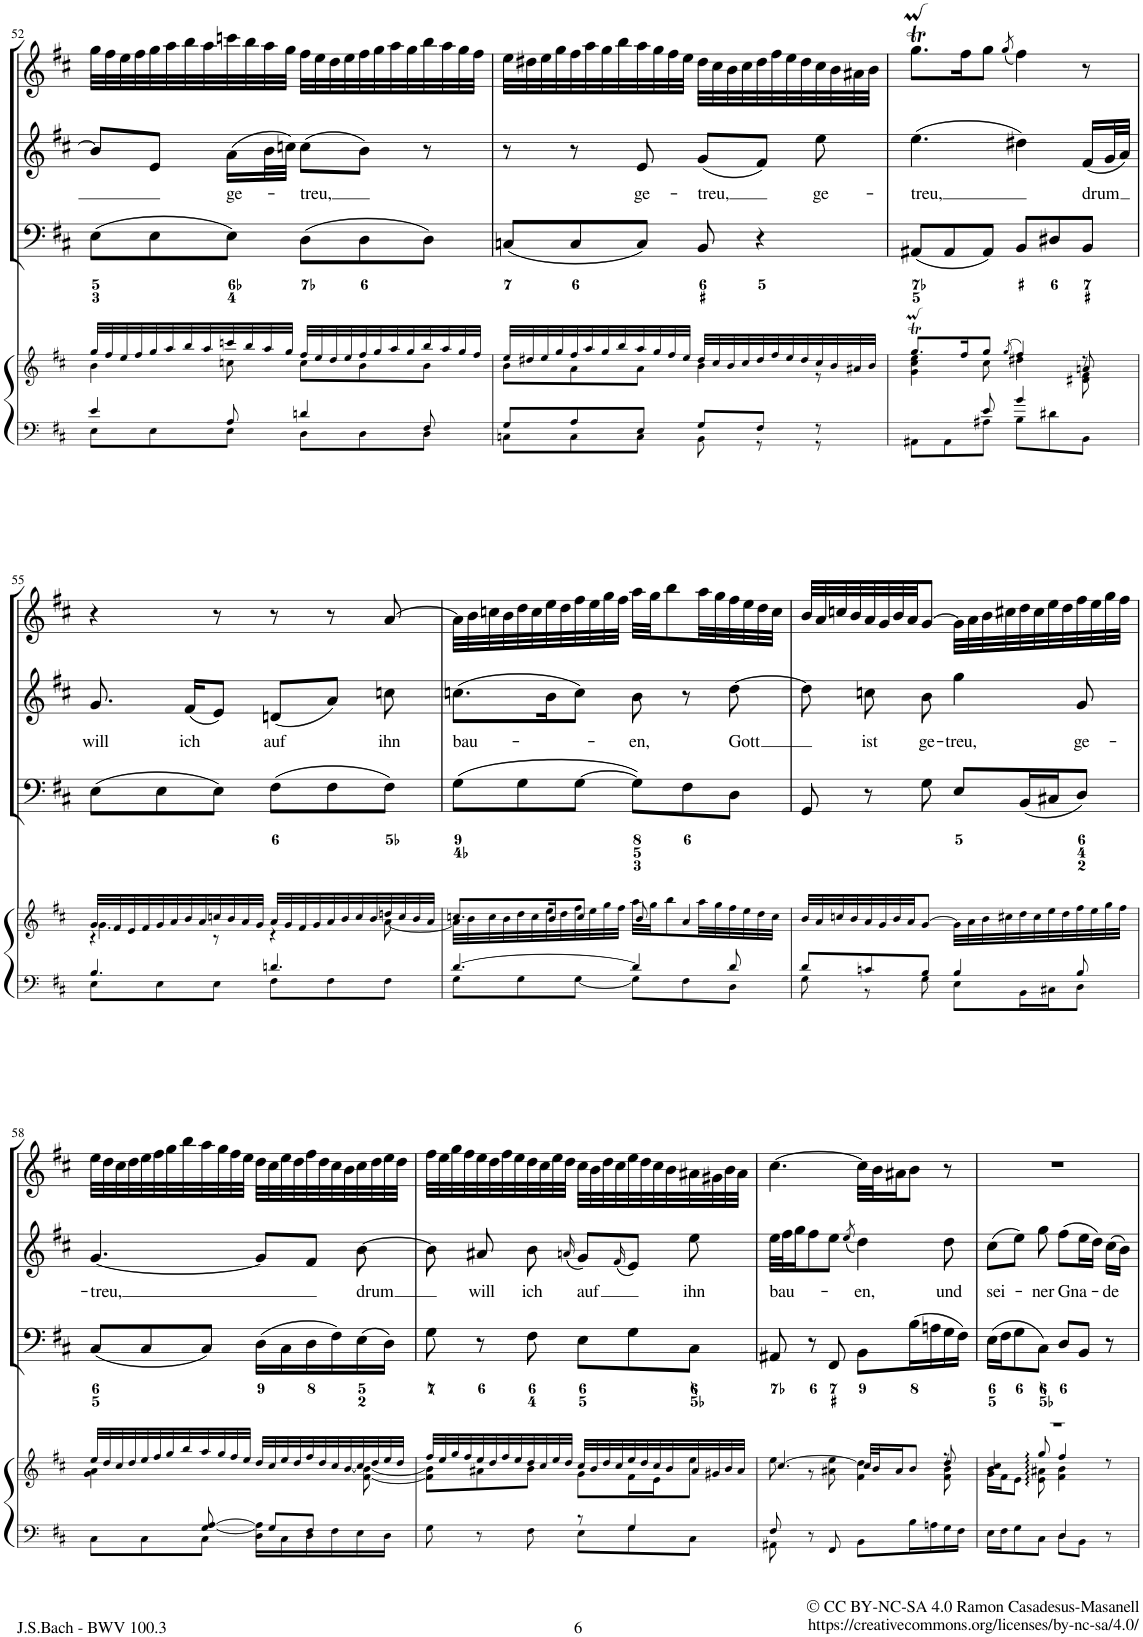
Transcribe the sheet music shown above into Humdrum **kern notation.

**kern	**kern	**kern	**kern	**text	**kern
*part4	*part4	*part3	*part2	*part2	*part1
*staff5	*staff4	*staff3	*staff2	*staff2	*staff1
*I"Piano reduction	*	*I"Organo e Violoncello	*I"Soprano	*	*I"Flauto Traverso Solo
*I'Pno	*	*	*	*	*I'Fl
!!LO:PB:g=z
*clefF4	*clefG2	*clefF4	*clefG2	*	*clefG2
*k[f#c#]	*k[f#c#]	*k[f#c#]	*k[f#c#]	*	*k[f#c#]
*M6/8	*M6/8	*M6/8	*M6/8	*	*M6/8
=52	=52	=52	=52	=52	=52
*^	*^	*	*	*	*
4e/	8E\L	32gg/LLL	4b\	(8E\L	8b/L]	.	32gg\LLL
.	.	32ff#/	.	.	.	.	32ff#\
.	.	32ee/	.	.	.	.	32ee\
.	.	32ff#/	.	.	.	.	32ff#\
.	8E\	32gg/	.	8E\	8e/J	.	32gg\
.	.	32aa/	.	.	.	.	32aa\
.	.	32bb/	.	.	.	.	32bb\
.	.	32aa/	.	.	.	.	32aa\
!	!	!	!	!	!	!LO:LY:b	!
8A/	8E\J	32cccn/	8ccn\	8E\J)	(16a\LL	ge-	32cccn\
.	.	32bb/	.	.	.	.	32bb\
.	.	32aa/	.	.	32b\L	.	32aa\
.	.	32gg/JJJ	.	.	32ccn\JJJ)	.	32gg\JJJ
!	!	!	!	!	!	!LO:LY:b	!
4dn/	8D\L	32ff#/LLL	8cc\L	(8D\L	(8cc\L	-treu,	32ff#\LLL
.	.	32ee/	.	.	.	.	32ee\
.	.	32dd/	.	.	.	.	32dd\
.	.	32ee/	.	.	.	.	32ee\
.	8D\	32ff#/	8b\	8D\	8b\J)	.	32ff#\
.	.	32gg/	.	.	.	.	32gg\
.	.	32aa/	.	.	.	.	32aa\
.	.	32gg/	.	.	.	.	32gg\
8F#/	8D\J	32bb/	8b\J	8D\J)	8r	.	32bb\
.	.	32aa/	.	.	.	.	32aa\
.	.	32gg/	.	.	.	.	32gg\
.	.	32ff#/JJJ	.	.	.	.	32ff#\JJJ
=53	=53	=53	=53	=53	=53	=53	=53
8G/L	8Cn\L	32ee/LLL	8b\L	(8Cn/L	8r	.	32ee\LLL
.	.	32dd#X/	.	.	.	.	32dd#X\
.	.	32ee/	.	.	.	.	32ee\
.	.	32gg/	.	.	.	.	32gg\
8A/	8C\	32ff#/	8a\	8C/	8r	.	32ff#\
.	.	32aa/	.	.	.	.	32aa\
.	.	32gg/	.	.	.	.	32gg\
.	.	32bb/	.	.	.	.	32bb\
!	!	!	!	!	!	!LO:LY:b	!
8E/J	8C\J	32aa/	8a\J	8C/J)	8e/	ge-	32aa\
.	.	32gg/	.	.	.	.	32gg\
.	.	32ff#/	.	.	.	.	32ff#\
.	.	32ee/JJJ	.	.	.	.	32ee\JJJ
!	!	!	!	!	!	!LO:LY:b	!
8G/L	8BB\	32dd#/LLL	4b\	8BB/	(8g/L	-treu,	32dd#\LLL
.	.	32cc#/	.	.	.	.	32cc#\
.	.	32b/	.	.	.	.	32b\
.	.	32cc#/	.	.	.	.	32cc#\
8F#/J	8r	32dd#/	.	4r	8f#/J)	.	32dd#\
.	.	32ff#/	.	.	.	.	32ff#\
.	.	32ee/	.	.	.	.	32ee\
.	.	32dd#/	.	.	.	.	32dd#\
!	!	!	!	!	!	!LO:LY:b	!
8r	8r	32cc#/	8r	.	8ee\	ge-	32cc#\
.	.	32b/	.	.	.	.	32b\
.	.	32a#X/	.	.	.	.	32a#X\
.	.	32b/JJJ	.	.	.	.	32b\JJJ
=54	=54	=54	=54	=54	=54	=54	=54
*	*	*	*^	*	*	*	*
!	!	!	!	!	!	!	!LO:LY:b	!
4ryy	8AA#X\L	8.ggT/L	4g\ 4cc#\ 4ee\	8ryy	(8AA#X/L	(4.ee\	-treu,	8.ggT\L
*	*	*	*v	*v	*	*	*	*
.	8AA#\	.	.	8AA#/	.	.	.
.	.	16ff#/K	.	.	.	.	16ff#\K
8e/	8A#X\J	8gg/J	8cc#\	8AA#/J)	.	.	8gg\J
.	.	(>8qgg/	.	.	.	.	(8qgg/
4b/	8B\L	4ff#/)	4dd#X\	8BB/L	4dd#X\)	.	4ff#\)
.	8d#X\	.	.	8D#X/	.	.	.
*	*	*	*^	*	*	*	*
!	!	!	!	!	!	!	!LO:LY:b	!
8ryy	8BB\J	8r	8d#X\ 8f#\	8an/	8BB/J	(16f#/LL	drum	8r
.	.	.	.	.	.	32g/L	.	.
.	.	.	.	.	.	32a/JJJ)	.	.
!!LO:LB:g=z
=55	=55	=55	=55	=55	=55	=55	=55	=55
!	!	!	!	!	!	!	!LO:LY:b	!
4.B/	8E\L	32g/LLL	4.g\	4r	(8E\L	8.g/	will	4r
.	.	32f#/	.	.	.	.	.	.
.	.	32e/	.	.	.	.	.	.
.	.	32f#/	.	.	.	.	.	.
.	8E\	32g/	.	.	8E\	.	.	.
.	.	32a/	.	.	.	.	.	.
!	!	!	!	!	!	!	!LO:LY:b	!
.	.	32b/	.	.	.	(16f#/KL	ich	.
.	.	32a/	.	.	.	.	.	.
.	8E\J	32ccn/	.	8r	8E\J)	8e/J)	.	8r
.	.	32b/	.	.	.	.	.	.
.	.	32a/	.	.	.	.	.	.
.	.	32g/JJJ	.	.	.	.	.	.
!	!	!	!	!	!	!	!LO:LY:b	!
4.dn/	8F#\L	32a/LLL	4r	4.ryy	(8F#\L	(8dn/L	auf	8r
.	.	32g/	.	.	.	.	.	.
.	.	32f#/	.	.	.	.	.	.
.	.	32g/	.	.	.	.	.	.
.	8F#\	32a/	.	.	8F#\	8a/J)	.	8r
.	.	32b/	.	.	.	.	.	.
.	.	32cc/	.	.	.	.	.	.
.	.	32b/	.	.	.	.	.	.
!	!	!	!	!	!	!	!LO:LY:b	!
.	8F#\J	32ddn/	[8a\	.	8F#\J)	8ccn\	ihn	[8a/
.	.	32cc/	.	.	.	.	.	.
.	.	32b/	.	.	.	.	.	.
.	.	32a/JJJ	.	.	.	.	.	.
*	*	*	*v	*v	*	*	*	*
=56	=56	=56	=56	=56	=56	=56	=56
!	!	!	!	!	!	!LO:LY:b	!
[4.d/	8G\L	8.ccn/L	32a\LLL]	(8G\L	(8.ccn\L	bau-	32a\LLL]
.	.	.	32b\	.	.	.	32b\
.	.	.	32cc\	.	.	.	32ccn\
.	.	.	32b\	.	.	.	32b\
.	8G\	.	32dd\	8G\	.	.	32dd\
.	.	.	32cc\	.	.	.	32cc\
.	.	16b/K	32ee\	.	16b\K	.	32ee\
.	.	.	32dd\	.	.	.	32dd\
.	[8G\J	8cc/J	32ff#\	[8G\J	8cc\J)	.	32ff#\
.	.	.	32ee\	.	.	.	32ee\
.	.	.	32gg\	.	.	.	32gg\
.	.	.	32ff#\JJJ	.	.	.	32ff#\JJJ
!	!	!	!	!	!	!LO:LY:b	!
4d/]	8G\L]	8b/	32aa\LLL	8G\L])	8b\	-en,	32aa\LLL
.	.	.	32gg\JJ	.	.	.	32gg\JJ
.	.	.	8bb\	.	.	.	8bb\
.	8F#\	4a/	.	8F#\	8r	.	.
.	.	.	32aa\LL	.	.	.	32aa\LL
.	.	.	32gg\	.	.	.	32gg\
!	!	!	!	!	!	!LO:LY:b	!
8d/	8D\J	.	32ff#\	8D\J	[8dd\	Gott	32ff#\
.	.	.	32ee\	.	.	.	32ee\
.	.	.	32dd\	.	.	.	32dd\
.	.	.	32cc\JJJ	.	.	.	32cc\JJJ
*	*	*v	*v	*	*	*	*
=57	=57	=57	=57	=57	=57	=57
8d/L	8G\	32b/LLL	8GG/	8dd\]	.	32b/LLL
.	.	32a/	.	.	.	32a/
.	.	32ccn/	.	.	.	32ccn/
.	.	32b/	.	.	.	32b/
!	!	!	!	!	!LO:LY:b	!
8cn/	8r	32a/	8r	8ccn\	ist	32a/
.	.	32g/	.	.	.	32g/
.	.	32b/	.	.	.	32b/
.	.	32a/JJ	.	.	.	32a/JJ
!	!	!	!	!	!LO:LY:b	!
8B/J	8G\	[8g/J	8G\	8b\	ge-	[8g/J
!	!	!	!	!	!LO:LY:b	!
4B/	8E\L	32g\LLL]	8E/L	4gg\	-treu,	32g\LLL]
.	.	32a\	.	.	.	32a\
.	.	32b\	.	.	.	32b\
.	.	32cc#X\	.	.	.	32cc#X\
.	16BB\L	32dd\	(16BB/L	.	.	32dd\
.	.	32cc#\	.	.	.	32cc#\
.	16C#X\J	32ee\	16C#X/J	.	.	32ee\
.	.	32dd\	.	.	.	32dd\
!	!	!	!	!	!LO:LY:b	!
8B/	8D\J	32ff#\	8D/J)	8g/	ge-	32ff#\
.	.	32ee\	.	.	.	32ee\
.	.	32gg\	.	.	.	32gg\
.	.	32ff#\JJJ	.	.	.	32ff#\JJJ
!!LO:LB:g=z
=58	=58	=58	=58	=58	=58	=58
*	*^	*^	*	*	*	*
!	!	!	!	!	!	!	!LO:LY:b	!
4.ryy	4ryy	8C#\L	32ee/LLL	4g\ 4a\	(8C#/L	[4.g/	-treu,	32ee\LLL
.	.	.	32dd/	.	.	.	.	32dd\
.	.	.	32cc#/	.	.	.	.	32cc#\
.	.	.	32dd/	.	.	.	.	32dd\
.	.	8C#\	32ee/	.	8C#/	.	.	32ee\
.	.	.	32ff#/	.	.	.	.	32ff#\
.	.	.	32gg/	.	.	.	.	32gg\
.	.	.	32bb/	.	.	.	.	32bb\
.	[<8G/ [>8A/	8C#\J	32aa/	8ryy	8C#/J)	.	.	32aa\
.	.	.	32gg/	.	.	.	.	32gg\
.	.	.	32ff#/	.	.	.	.	32ff#\
.	.	.	32ee/JJJ	.	.	.	.	32ee\JJJ
4A\]	8G/L]	16D\LL	32dd/LLL	4ryy	(16D\LL	8g/L]	.	32dd\LLL
.	.	.	32cc#/	.	.	.	.	32cc#\
.	.	16C#\	32ee/	.	16C#\	.	.	32ee\
.	.	.	32dd/	.	.	.	.	32dd\
.	8F#/J	16D\	32ff#/	.	16D\	8f#/J	.	32ff#\
.	.	.	32dd/	.	.	.	.	32dd\
.	.	16F#\	32cc#/	.	16F#\)	.	.	32cc#\
.	.	.	[<32b/	.	.	.	.	32b\
!	!	!	!	!	!	!	!LO:LY:b	!
8ryy	8ryy	16E\	32cc#/	[8f#\ 8b\_	(16E\	[8b\	drum	32cc#\
.	.	.	32dd/	.	.	.	.	32dd\
.	.	16D\JJ	32ee/	.	16D\JJ)	.	.	32ee\
.	.	.	32dd/JJJ	.	.	.	.	32dd\JJJ
*	*v	*v	*	*	*	*	*	*
=59	=59	=59	=59	=59	=59	=59	=59
8ryy	8G\	32ff#/LLL	8f#\] 8b\]L	8G\	8b\]	.	32ff#\LLL
.	.	32ee/	.	.	.	.	32ee\
.	.	32gg/	.	.	.	.	32gg\
.	.	32ff#/	.	.	.	.	32ff#\
!	!	!	!	!	!	!LO:LY:b	!
8r	8ryy	32ee/	8a#X\	8r	8a#X/	will	32ee\
.	.	32dd/	.	.	.	.	32dd\
.	.	32ff#/	.	.	.	.	32ff#\
.	.	32ee/	.	.	.	.	32ee\
!	!	!	!	!	!	!LO:LY:b	!
8ryy	8F#\	32dd/	8b\J	8F#\	8b\	ich	32dd\
.	.	32cc#/	.	.	.	.	32cc#\
.	.	32ee/	.	.	.	.	32ee\
.	.	32dd/JJJ	.	.	.	.	32dd\JJJ
.	.	.	.	.	(16qan/	.	.
!	!	!	!	!	!	!LO:LY:b	!
8r	8E\L	32cc#/LLL	8g\L	8E\L	8g/L)	auf	32cc#\LLL
.	.	32b/	.	.	.	.	32b\
.	.	32dd/	.	.	.	.	32dd\
.	.	32cc#/	.	.	.	.	32cc#\
.	.	.	.	.	(16qf#/	.	.
4G/	8G\	32ee/	16f#\L	8G\	8e/J)	.	32ee\
.	.	32dd/	.	.	.	.	32dd\
.	.	32cc#/	16e\J	.	.	.	32cc#\
.	.	32b/	.	.	.	.	32b\
!	!	!	!	!	!	!LO:LY:b	!
.	8C#\J	32a#/	8ee\J	8C#\J	8ee\	ihn	32a#X\
.	.	32g#X/	.	.	.	.	32g#X\
.	.	32b/	.	.	.	.	32b\
.	.	32a#/JJJ	.	.	.	.	32a#\JJJ
=60	=60	=60	=60	=60	=60	=60	=60
*	*	*	*^	*	*	*	*
!	!	!	!	!	!	!	!LO:LY:b	!
8F#/	8AA#X\	[4.cc#/	8ee\	8ryy	8AA#X/	32ee\LLL	bau-	[4.cc#\
.	.	.	.	.	.	32ff#\J	.	.
.	.	.	.	.	.	16gg\J	.	.
*	*	*	*v	*v	*	*	*	*
8r	8ryy	.	8r	8r	8ff#\	.	.
8FF#/	8ryy	.	8a#X\ 8ee\	8FF#/	8ee\J	.	.
.	.	.	.	.	(8qee/	.	.
!	!	!	!	!	!	!LO:LY:b	!
8ryy	8BB\L	32cc#/LLL]	4f#\ 4dd\	8BB\L	4dd\)	-en,	32cc#\LLL]
.	.	32b/J	.	.	.	.	32b\J
.	.	16a#/J	.	.	.	.	16a#X\J
8ryy	16B\L	8b/J	.	(16B\L	.	.	8b\J
.	16An\	.	.	16An\	.	.	.
*	*	*	*^	*	*	*	*
!	!	!	!	!	!	!	!LO:LY:b	!
8ryy	16G\	8r	8f#\ 8b\	8dd/	16G\	8dd\	und	8r
.	16F#\JJ	.	.	.	16F#\JJ)	.	.	.
=61	=61	=61	=61	=61	=61	=61	=61	=61
!	!	!	!	!	!	!	!LO:LY:b	!
4.ryy	16E\LL	2.r	16g\LL	4b/ 4cc#/	(16E\LL	(8cc#\L	sei-	2.r
.	16F#\J	.	16f#\J	.	16F#\J	.	.	.
.	8G\	.	8e\J	.	8G\	8ee\J)	.	.
!	!	!	!	!	!	!	!LO:LY:b	!
.	8C#\J	.	8e\: 8a#X\:	8gg/	8C#\J)	8gg\	-ner	.
!	!	!	!	!	!	!	!LO:LY:b	!
4D/	8D\L	.	4f#\ 4b\	4ff#/	8D/L	(8ff#\L	Gna-	.
.	8BB\J	.	.	.	8BB/J	16ee\L	.	.
.	.	.	.	.	.	16dd\JJ)	.	.
!	!	!	!	!	!	!	!LO:LY:b	!
8r	8ryy	.	8ryy	8r	8r	(16cc#\LL	-de	.
.	.	.	.	.	.	16b\JJ)	.	.
*v	*v	*	*	*	*	*	*	*
*	*v	*v	*v	*	*	*	*
=	=	=	=	=	=
*-	*-	*-	*-	*-	*-
